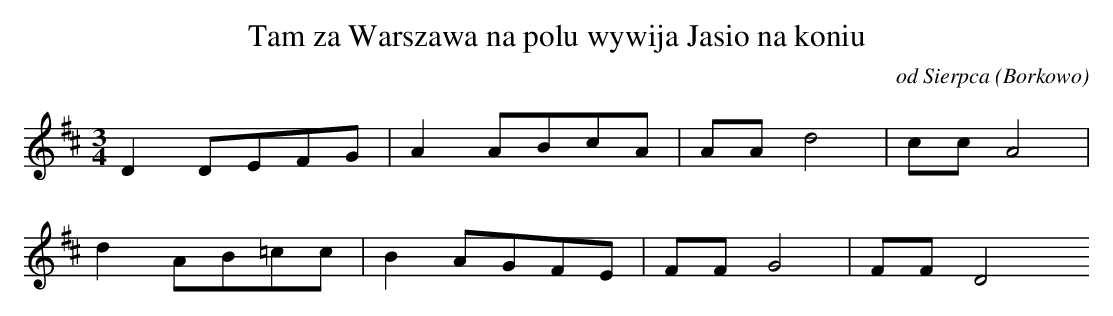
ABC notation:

X:1
T: Tam za Warszawa na polu wywija Jasio na koniu
O: od Sierpca (Borkowo)
M: 3/4
L: 1/8
K: D
D2DEFG | A2ABcA | AAd4 | ccA4 |
d2AB=cc | B2AGFE | FFG4 | FFD4
